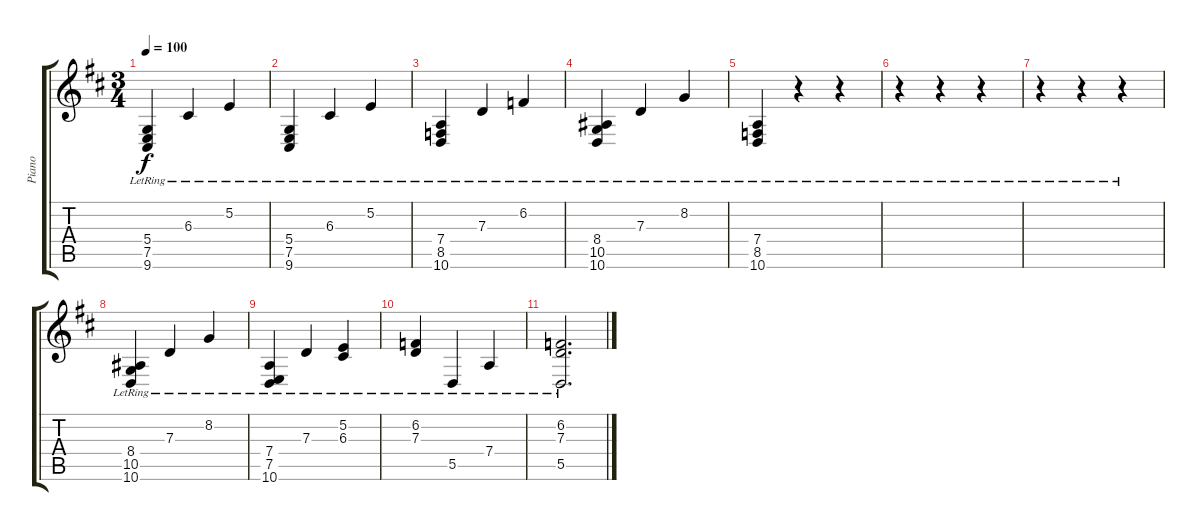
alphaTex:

\track ("Piano" "Piano") {instrument brightacousticpiano}
\staff {score tabs}
\tuning (E4 B3 G3 D3 A2 E2) {hide}
\ts (3 4)
\tempo 100
\clef g2
\ks bminor
(5.4{lr} 7.5{lr} 9.6{lr}).4{dy f} 6.3{lr}.4 5.2{lr}.4 |
(5.4{lr} 7.5{lr} 9.6{lr}).4 6.3{lr}.4 5.2{lr}.4 |
(7.4{lr} 8.5{lr} 10.6{lr}).4 7.3{lr}.4 6.2{lr}.4 |
(8.4{lr} 10.5{lr} 10.6{lr}).4 7.3{lr}.4 8.2{lr}.4 |
(7.4{lr} 8.5{lr} 10.6{lr}).4 r.4 r.4 |
r.4 r.4 r.4 |
r.4 r.4 r.4 |
(8.4{lr} 10.5{lr} 10.6{lr}).4 7.3{lr}.4 8.2{lr}.4 |
(7.4{lr} 7.5{lr} 10.6{lr}).4 7.3{lr}.4 (5.2{lr} 6.3{lr}).4 |
(6.2{lr} 7.3{lr}).4 5.5{lr}.4 7.4{lr}.4 |
(6.2{lr} 7.3{lr} 5.5{lr}).2{d}
